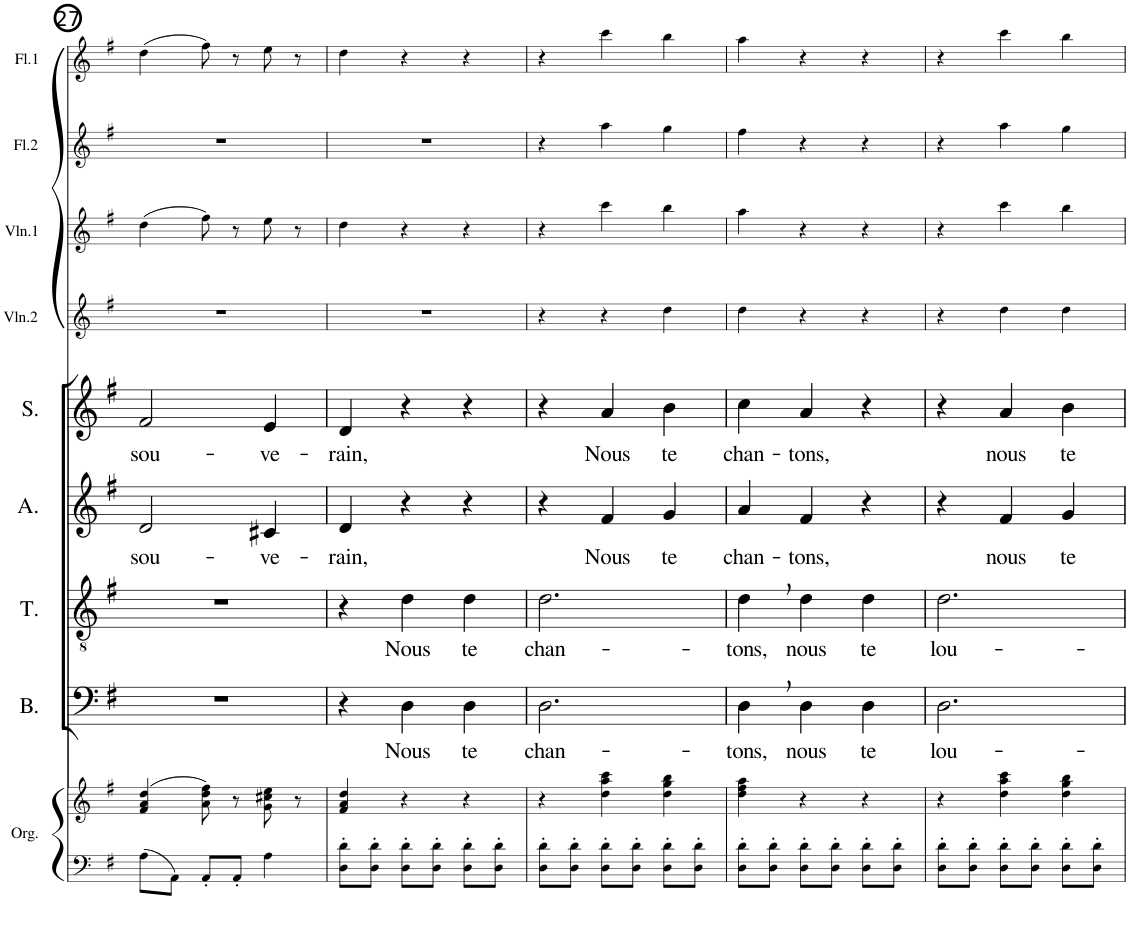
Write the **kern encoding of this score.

**kern	**kern	**kern	**text	**kern	**text	**kern	**text	**kern	**text	**kern	**kern	**kern	**kern
*part9	*part9	*part8	*part8	*part7	*part7	*part6	*part6	*part5	*part5	*part4	*part3	*part2	*part1
*staff10	*staff9	*staff8	*staff8	*staff7	*staff7	*staff6	*staff6	*staff5	*staff5	*staff4	*staff3	*staff2	*staff1
*I"Orgue	*	*I"Bass	*	*I"Ténor	*	*I"Alto	*	*I"Soprano	*	*I"Violon 2	*I"Violon 1	*I"Flûte 2	*I"Flûte 1
*I'Org.	*	*I'B.	*	*I'T.	*	*I'A.	*	*I'S.	*	*I'Vln.2	*I'Vln.1	*I'Fl.2	*I'Fl.1
!!LO:PB:g=z
*clefF4	*clefG2	*clefF4	*	*clefGv2	*	*clefG2	*	*clefG2	*	*clefG2	*clefG2	*clefG2	*clefG2
*k[f#]	*k[f#]	*k[f#]	*	*k[f#]	*	*k[f#]	*	*k[f#]	*	*k[f#]	*k[f#]	*k[f#]	*k[f#]
*M3/4	*M3/4	*M3/4	*	*M3/4	*	*M3/4	*	*M3/4	*	*M3/4	*M3/4	*M3/4	*M3/4
=27	=27	=27	=27	=27	=27	=27	=27	=27	=27	=27	=27	=27	=27
!	!	!	!	!	!	!	!LO:LY:b	!	!LO:LY:b	!	!	!	!
8A\L	(4f#/ 4a/ 4dd/	2.r	.	2.r	.	2d/	sou-	2f#/	sou-	2.r	(4dd\	2.r	(4dd\
8AA\J	.	.	.	.	.	.	.	.	.	.	.	.	.
8AA'/L	8a\ 8dd\ 8ff#\)	.	.	.	.	.	.	.	.	.	8ff#\)	.	8ff#\)
8AA'/J	8r	.	.	.	.	.	.	.	.	.	8r	.	8r
!	!	!	!	!	!	!	!LO:LY:b	!	!LO:LY:b	!	!	!	!
4A\	8g\ 8cc#X\ 8ee\	.	.	.	.	4c#X/	-ve-	4e/	-ve-	.	8ee\	.	8ee\
.	8r	.	.	.	.	.	.	.	.	.	8r	.	8r
=28	=28	=28	=28	=28	=28	=28	=28	=28	=28	=28	=28	=28	=28
!	!	!	!	!	!	!	!LO:LY:b	!	!LO:LY:b	!	!	!	!
8D\' 8d\'L	4f#/ 4a/ 4dd/	4r	.	4r	.	4d/	-rain,	4d/	-rain,	2.r	4dd\	2.r	4dd\
8D\' 8d\'J	.	.	.	.	.	.	.	.	.	.	.	.	.
!	!	!	!LO:LY:b	!	!LO:LY:b	!	!	!	!	!	!	!	!
8D\' 8d\'L	4r	4D\	Nous	4d\	Nous	4r	.	4r	.	.	4r	.	4r
8D\' 8d\'J	.	.	.	.	.	.	.	.	.	.	.	.	.
!	!	!	!LO:LY:b	!	!LO:LY:b	!	!	!	!	!	!	!	!
8D\' 8d\'L	4r	4D\	te	4d\	te	4r	.	4r	.	.	4r	.	4r
8D\' 8d\'J	.	.	.	.	.	.	.	.	.	.	.	.	.
=29	=29	=29	=29	=29	=29	=29	=29	=29	=29	=29	=29	=29	=29
!	!	!	!LO:LY:b	!	!LO:LY:b	!	!	!	!	!	!	!	!
8D\' 8d\'L	4r	2.D\	chan-	2.d\	chan-	4r	.	4r	.	4r	4r	4r	4r
8D\' 8d\'J	.	.	.	.	.	.	.	.	.	.	.	.	.
!	!	!	!	!	!	!	!LO:LY:b	!	!LO:LY:b	!	!	!	!
8D\' 8d\'L	4dd\ 4aa\ 4ccc\	.	.	.	.	4f#/	Nous	4a/	Nous	4r	4ccc\	4aa\	4ccc\
8D\' 8d\'J	.	.	.	.	.	.	.	.	.	.	.	.	.
!	!	!	!	!	!	!	!LO:LY:b	!	!LO:LY:b	!	!	!	!
8D\' 8d\'L	4dd\ 4gg\ 4bb\	.	.	.	.	4g/	te	4b\	te	4dd\	4bb\	4gg\	4bb\
8D\' 8d\'J	.	.	.	.	.	.	.	.	.	.	.	.	.
=30	=30	=30	=30	=30	=30	=30	=30	=30	=30	=30	=30	=30	=30
!	!	!	!LO:LY:b	!	!LO:LY:b	!	!LO:LY:b	!	!LO:LY:b	!	!	!	!
8D\' 8d\'L	4dd\ 4ff#\ 4aa\	4D,\	-tons,	4d,\	-tons,	4a/	chan-	4cc\	chan-	4dd\	4aa\	4ff#\	4aa\
8D\' 8d\'J	.	.	.	.	.	.	.	.	.	.	.	.	.
!	!	!	!LO:LY:b	!	!LO:LY:b	!	!LO:LY:b	!	!LO:LY:b	!	!	!	!
8D\' 8d\'L	4r	4D\	nous	4d\	nous	4f#/	-tons,	4a/	-tons,	4r	4r	4r	4r
8D\' 8d\'J	.	.	.	.	.	.	.	.	.	.	.	.	.
!	!	!	!LO:LY:b	!	!LO:LY:b	!	!	!	!	!	!	!	!
8D\' 8d\'L	4r	4D\	te	4d\	te	4r	.	4r	.	4r	4r	4r	4r
8D\' 8d\'J	.	.	.	.	.	.	.	.	.	.	.	.	.
=31	=31	=31	=31	=31	=31	=31	=31	=31	=31	=31	=31	=31	=31
!	!	!	!LO:LY:b	!	!LO:LY:b	!	!	!	!	!	!	!	!
8D\' 8d\'L	4r	2.D\	lou-	2.d\	lou-	4r	.	4r	.	4r	4r	4r	4r
8D\' 8d\'J	.	.	.	.	.	.	.	.	.	.	.	.	.
!	!	!	!	!	!	!	!LO:LY:b	!	!LO:LY:b	!	!	!	!
8D\' 8d\'L	4dd\ 4aa\ 4ccc\	.	.	.	.	4f#/	nous	4a/	nous	4dd\	4ccc\	4aa\	4ccc\
8D\' 8d\'J	.	.	.	.	.	.	.	.	.	.	.	.	.
!	!	!	!	!	!	!	!LO:LY:b	!	!LO:LY:b	!	!	!	!
8D\' 8d\'L	4dd\ 4gg\ 4bb\	.	.	.	.	4g/	te	4b\	te	4dd\	4bb\	4gg\	4bb\
8D\' 8d\'J	.	.	.	.	.	.	.	.	.	.	.	.	.
=	=	=	=	=	=	=	=	=	=	=	=	=	=
*-	*-	*-	*-	*-	*-	*-	*-	*-	*-	*-	*-	*-	*-
